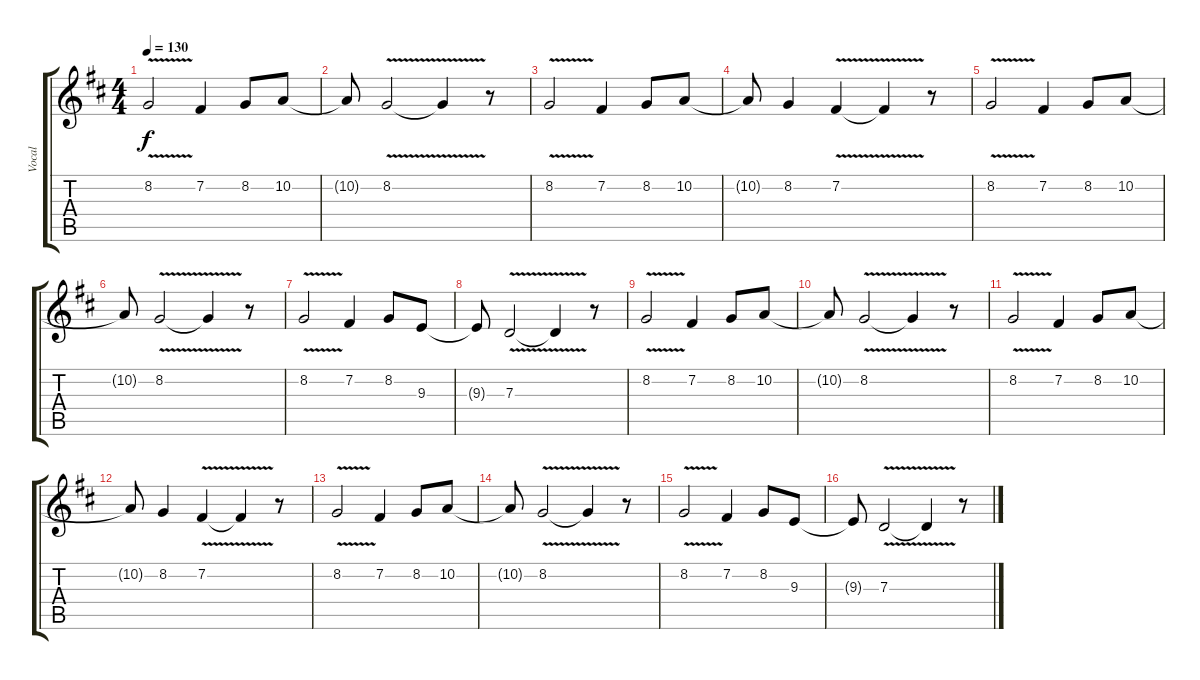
\track ("Vocal" "Vocal") {instrument cello}
\staff {score tabs}
\tuning (E4 B3 G3 D3 A2 E2) {hide}
\ts (4 4)
\tempo 130
\clef g2
\ks d
8.2{v}.2{dy f} 7.2.4 8.2.8 10.2.8 |
10.2{t}.8 8.2{v}.2 8.2{t}.4 r.8 |
8.2{v}.2 7.2.4 8.2.8 10.2.8 |
10.2{t}.8 8.2.4 7.2{v}.4 7.2{t}.4 r.8 |
8.2{v}.2 7.2.4 8.2.8 10.2.8 |
10.2{t}.8 8.2{v}.2 8.2{t}.4 r.8 |
8.2{v}.2 7.2.4 8.2.8 9.3.8 |
9.3{t}.8 7.3{v}.2 7.3{t}.4 r.8 |
8.2{v}.2 7.2.4 8.2.8 10.2.8 |
10.2{t}.8 8.2{v}.2 8.2{t}.4 r.8 |
8.2{v}.2 7.2.4 8.2.8 10.2.8 |
10.2{t}.8 8.2.4 7.2{v}.4 7.2{t}.4 r.8 |
8.2{v}.2 7.2.4 8.2.8 10.2.8 |
10.2{t}.8 8.2{v}.2 8.2{t}.4 r.8 |
8.2{v}.2 7.2.4 8.2.8 9.3.8 |
9.3{t}.8 7.3{v}.2 7.3{t}.4 r.8
